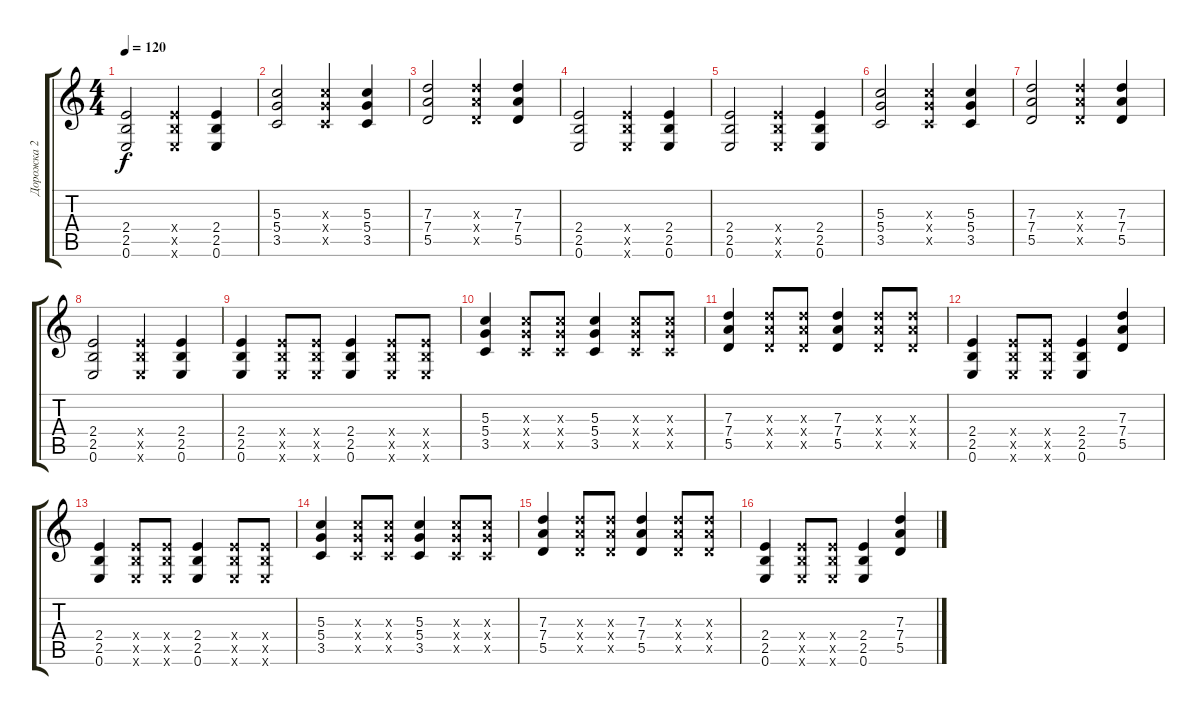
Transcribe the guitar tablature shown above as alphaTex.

\track ("Дорожка 2" "Дорожка 2") {instrument distortionguitar}
\staff {score tabs}
\tuning (E4 B3 G3 D3 A2 E2) {hide}
\ts (4 4)
\tempo 120
\clef g2
\ks c
(2.4 2.5 0.6).2{dy f} (2.4{x} 2.5{x} 0.6{x}).4 (2.4 2.5 0.6).4 |
(5.3 5.4 3.5).2 (5.3{x} 5.4{x} 3.5{x}).4 (5.3 5.4 3.5).4 |
(7.3 7.4 5.5).2 (7.3{x} 7.4{x} 5.5{x}).4 (7.3 7.4 5.5).4 |
(2.4 2.5 0.6).2 (2.4{x} 2.5{x} 0.6{x}).4 (2.4 2.5 0.6).4 |
(2.4 2.5 0.6).2 (2.4{x} 2.5{x} 0.6{x}).4 (2.4 2.5 0.6).4 |
(5.3 5.4 3.5).2 (5.3{x} 5.4{x} 3.5{x}).4 (5.3 5.4 3.5).4 |
(7.3 7.4 5.5).2 (7.3{x} 7.4{x} 5.5{x}).4 (7.3 7.4 5.5).4 |
(2.4 2.5 0.6).2 (2.4{x} 2.5{x} 0.6{x}).4 (2.4 2.5 0.6).4 |
(2.4 2.5 0.6).4 (2.4{x} 2.5{x} 0.6{x}).8 (2.4{x} 2.5{x} 0.6{x}).8 (2.4 2.5 0.6).4 (2.4{x} 2.5{x} 0.6{x}).8 (2.4{x} 2.5{x} 0.6{x}).8 |
(5.3 5.4 3.5).4 (5.3{x} 5.4{x} 3.5{x}).8 (5.3{x} 5.4{x} 3.5{x}).8 (5.3 5.4 3.5).4 (5.3{x} 5.4{x} 3.5{x}).8 (5.3{x} 5.4{x} 3.5{x}).8 |
(7.3 7.4 5.5).4 (7.3{x} 7.4{x} 5.5{x}).8 (7.3{x} 7.4{x} 5.5{x}).8 (7.3 7.4 5.5).4 (7.3{x} 7.4{x} 5.5{x}).8 (7.3{x} 7.4{x} 5.5{x}).8 |
(2.4 2.5 0.6).4 (2.4{x} 2.5{x} 0.6{x}).8 (2.4{x} 2.5{x} 0.6{x}).8 (2.4 2.5 0.6).4 (7.3 7.4 5.5).4 |
(2.4 2.5 0.6).4 (2.4{x} 2.5{x} 0.6{x}).8 (2.4{x} 2.5{x} 0.6{x}).8 (2.4 2.5 0.6).4 (2.4{x} 2.5{x} 0.6{x}).8 (2.4{x} 2.5{x} 0.6{x}).8 |
(5.3 5.4 3.5).4 (5.3{x} 5.4{x} 3.5{x}).8 (5.3{x} 5.4{x} 3.5{x}).8 (5.3 5.4 3.5).4 (5.3{x} 5.4{x} 3.5{x}).8 (5.3{x} 5.4{x} 3.5{x}).8 |
(7.3 7.4 5.5).4 (7.3{x} 7.4{x} 5.5{x}).8 (7.3{x} 7.4{x} 5.5{x}).8 (7.3 7.4 5.5).4 (7.3{x} 7.4{x} 5.5{x}).8 (7.3{x} 7.4{x} 5.5{x}).8 |
(2.4 2.5 0.6).4 (2.4{x} 2.5{x} 0.6{x}).8 (2.4{x} 2.5{x} 0.6{x}).8 (2.4 2.5 0.6).4 (7.3 7.4 5.5).4
